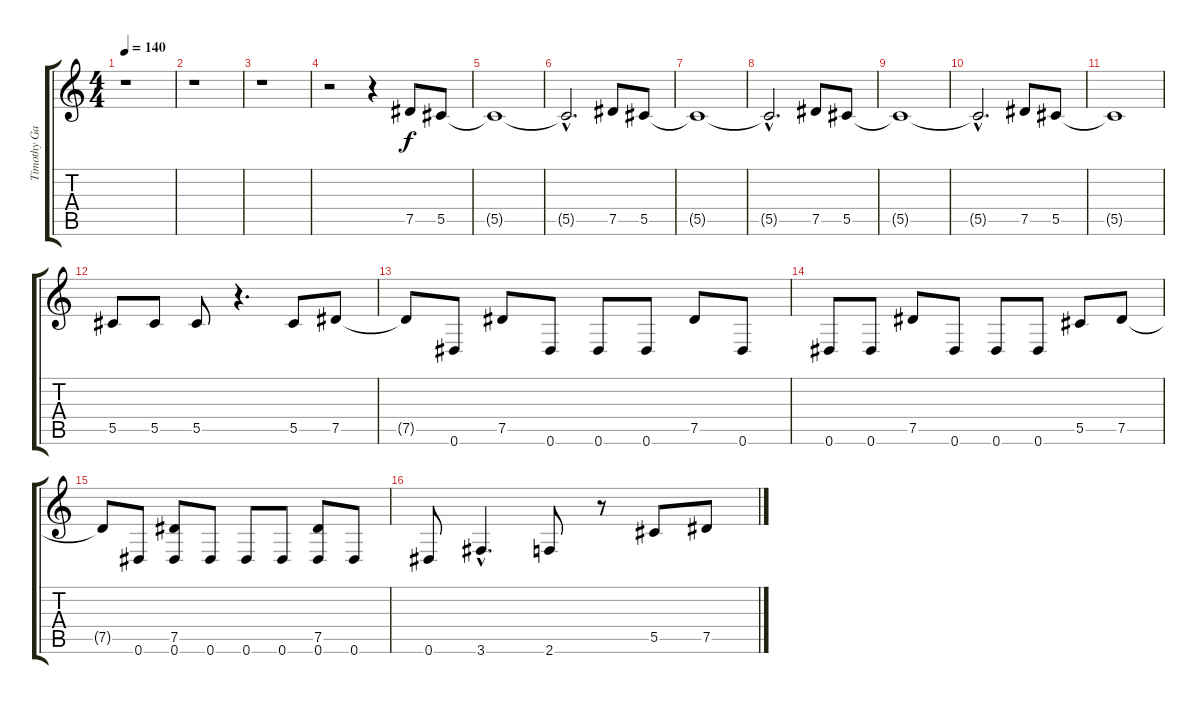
\track ("Timothy Gaines" "Timothy Ga") {instrument electricbassfinger}
\staff {score tabs}
\tuning (Eb4 Bb3 Gb3 Db3 Ab2 Eb2) {hide}
\ts (4 4)
\tempo 140
\clef g2
\ks c
r.1{dy f instrument electricbassfinger} |
r.1 |
r.1 |
r.2 r.4 7.5.8 5.5.8 |
5.5{t}.1 |
5.5{hac t}.2{d} 7.5.8 5.5.8 |
5.5{t}.1 |
5.5{hac t}.2{d} 7.5.8 5.5.8 |
5.5{t}.1 |
5.5{hac t}.2{d} 7.5.8 5.5.8 |
5.5{t}.1 |
5.5.8 5.5.8 5.5.8 r.4{d} 5.5.8 7.5.8 |
7.5{t}.8 0.6.8 7.5.8 0.6.8 0.6.8 0.6.8 7.5.8 0.6.8 |
0.6.8 0.6.8 7.5.8 0.6.8 0.6.8 0.6.8 5.5.8 7.5.8 |
7.5{t}.8 0.6.8 (7.5 0.6).8 0.6.8 0.6.8 0.6.8 (7.5 0.6).8 0.6.8 |
0.6.8 3.6{hac}.4{d} 2.6.8 r.8 5.5.8 7.5.8
